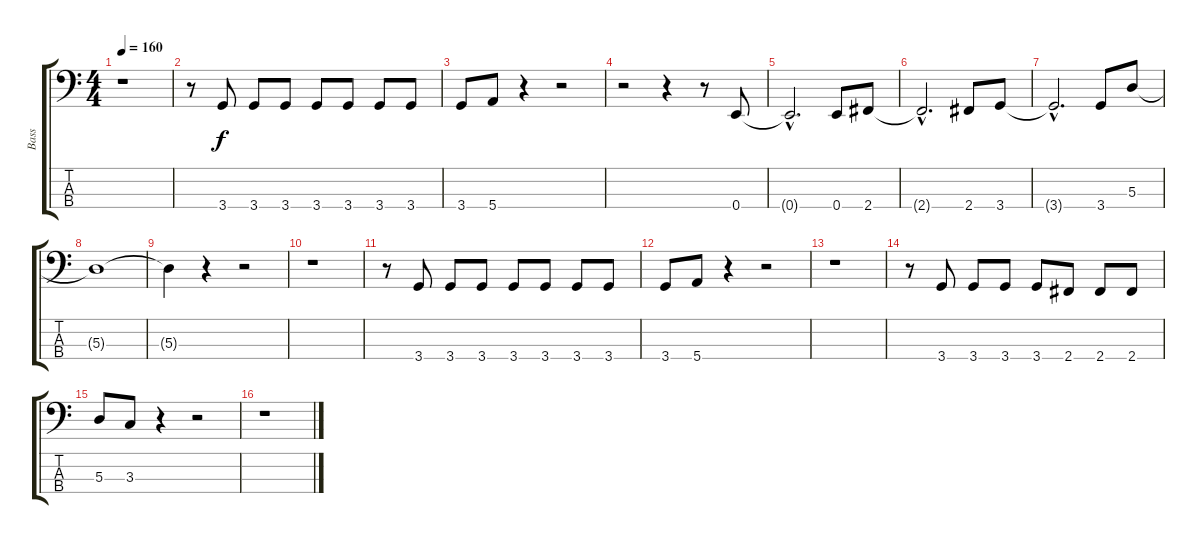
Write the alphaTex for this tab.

\track ("Bass" "Bass") {instrument slapbass1}
\staff {score tabs}
\tuning (G2 D2 A1 E1) {hide}
\ts (4 4)
\tempo 160
\clef f4
\ks c
r.1{dy f} |
r.8 3.4.8 3.4.8 3.4.8 3.4.8 3.4.8 3.4.8 3.4.8 |
3.4.8 5.4.8 r.4 r.2 |
r.2 r.4 r.8 0.4.8 |
0.4{hac t}.2{d} 0.4.8 2.4.8 |
2.4{hac t}.2{d} 2.4.8 3.4.8 |
3.4{hac t}.2{d} 3.4.8 5.3.8 |
5.3{t}.1 |
5.3{t}.4 r.4 r.2 |
r.1 |
r.8 3.4.8 3.4.8 3.4.8 3.4.8 3.4.8 3.4.8 3.4.8 |
3.4.8 5.4.8 r.4 r.2 |
r.1 |
r.8 3.4.8 3.4.8 3.4.8 3.4.8 2.4.8 2.4.8 2.4.8 |
5.3.8 3.3.8 r.4 r.2 |
r.1
